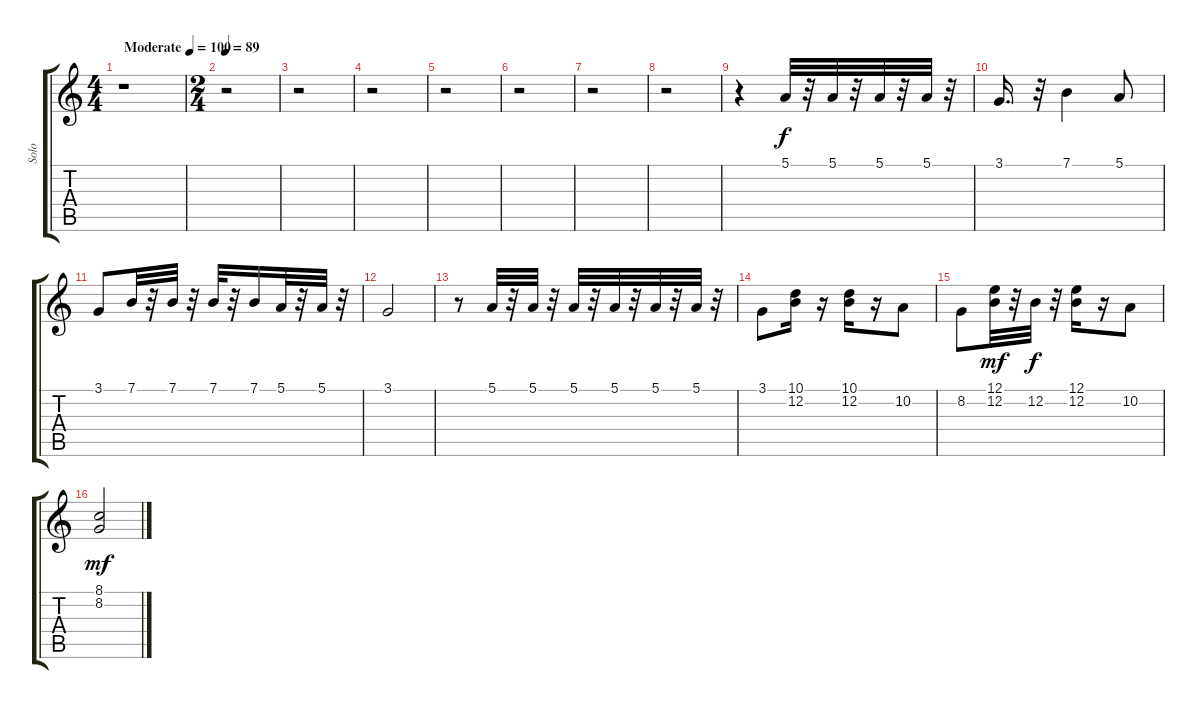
\track ("Solo" "Solo") {instrument trumpet}
\staff {score tabs}
\tuning (E4 B3 G3 D3 A2 E2) {hide}
\ts (4 4)
\tempo (100 "Moderate")
\clef g2
\ks c
r.1{dy f instrument trumpet} |
\ts (2 4)
\tempo 89
r.2 |
r.2 |
r.2 |
r.2 |
r.2 |
r.2 |
r.2 |
r.4 5.1.32{volume 13} r.32 5.1.32 r.32 5.1.32 r.32 5.1.32 r.32 |
3.1.16{d} r.32 7.1.4 5.1.8 |
3.1.8 7.1.32 r.32 7.1.32 r.32 7.1.32 r.32 7.1.16 5.1.32 r.32 5.1.32 r.32 |
3.1.2 |
r.8 5.1.32 r.32 5.1.32 r.32 5.1.32 r.32 5.1.32 r.32 5.1.32 r.32 5.1.32 r.32 |
3.1.8 (10.1 12.2).16 r.16 (10.1 12.2).16 r.16 10.2.8 |
8.2.8 (12.1 12.2).32{dy mf} r.32 12.2.32{dy f} r.32 (12.1 12.2).16 r.16 10.2.8 |
(8.1 8.2).2{dy mf}
